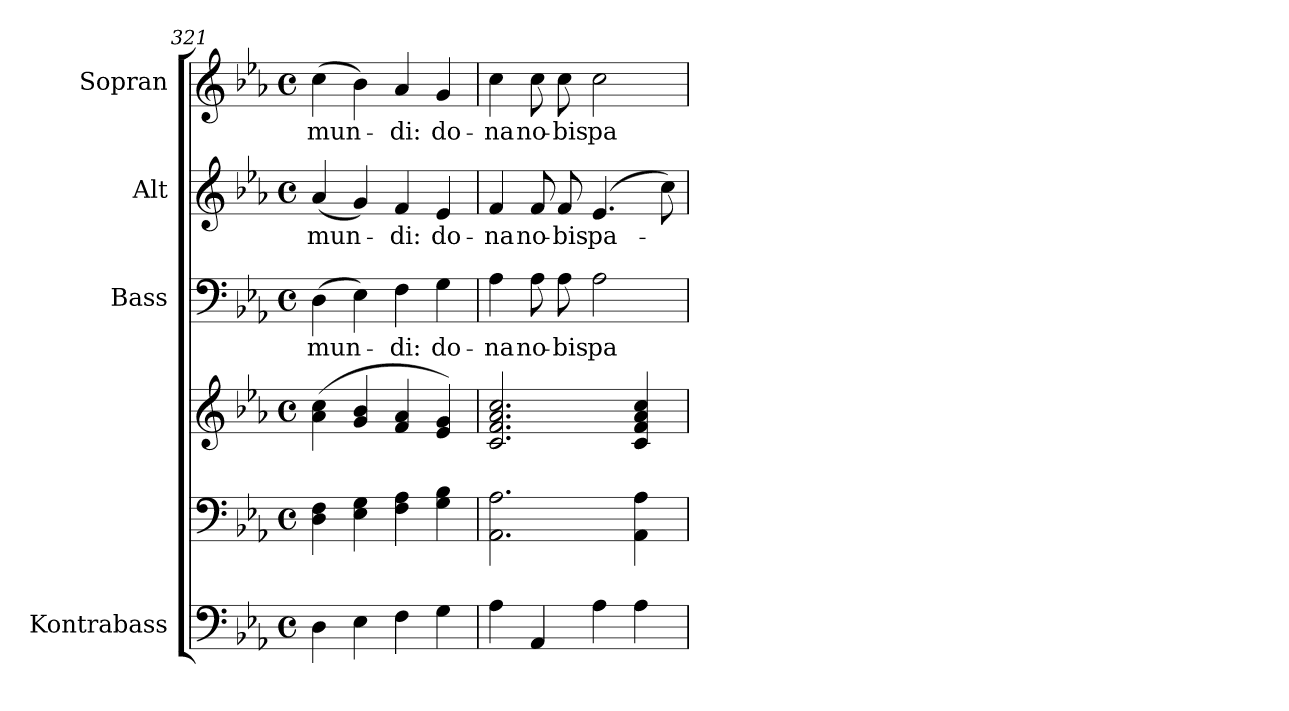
**kern	**kern	**kern	**kern	**text	**kern	**text	**kern	**text
*part5	*part4	*part4	*part3	*part3	*part2	*part2	*part1	*part1
*staff6	*staff5	*staff4	*staff3	*staff3	*staff2	*staff2	*staff1	*staff1
*I"Kontrabass	*	*	*I"Bass	*	*I"Alt	*	*I"Sopran	*
*I'Kb.	*	*	*I'B.	*	*I'A.	*	*I'S.	*
*clefF4	*clefF4	*clefG2	*clefF4	*	*clefG2	*	*clefG2	*
*ITrd7c12	*	*	*	*	*	*	*	*
*k[b-e-a-]	*k[b-e-a-]	*k[b-e-a-]	*k[b-e-a-]	*	*k[b-e-a-]	*	*k[b-e-a-]	*
*E-:	*E-:	*E-:	*E-:	*	*E-:	*	*E-:	*
*M4/4	*M4/4	*M4/4	*M4/4	*	*M4/4	*	*M4/4	*
*met(c)	*met(c)	*met(c)	*met(c)	*	*met(c)	*	*met(c)	*
=321	=321	=321	=321	=321	=321	=321	=321	=321
!	!	!	!	!LO:LY:b	!	!LO:LY:b	!	!LO:LY:b
4DD\	4D\ 4F\	(>4a-\ 4cc\	(>4D\	mun-	(<4a-/	mun-	(>4cc\	mun-
4EE-\	4E-\ 4G\	4g/ 4b-/	4E-\)	.	4g/)	.	4b-\)	.
!	!	!	!	!LO:LY:b	!	!LO:LY:b	!	!LO:LY:b
4FF\	4F\ 4A-\	4f/ 4a-/	4F\	-di:	4f/	-di:	4a-/	-di:
!	!	!	!	!LO:LY:b	!	!LO:LY:b	!	!LO:LY:b
4GG\	4G\ 4B-\	4e-/ 4g/)	4G\	do-	4e-/	do-	4g/	do-
!!LO:PB:g=z
=322	=322	=322	=322	=322	=322	=322	=322	=322
!	!	!	!	!LO:LY:b	!	!LO:LY:b	!	!LO:LY:b
4AA-\	2.AA-\ 2.A-\	2.c/ 2.f/ 2.a-/ 2.cc/	4A-\	-na	4f/	-na	4cc\	-na
!	!	!	!	!LO:LY:b	!	!LO:LY:b	!	!LO:LY:b
4AAA-/	.	.	8A-\	no-	8f/	no-	8cc\	no-
!	!	!	!	!LO:LY:b	!	!LO:LY:b	!	!LO:LY:b
.	.	.	8A-\	-bis	8f/	-bis	8cc\	-bis
!	!	!	!	!LO:LY:b	!	!LO:LY:b	!	!LO:LY:b
4AA-\	.	.	2A-\	pa-	(4.e-/	pa-	2cc\	pa-
4AA-\	4AA-\ 4A-\	4c/ 4f/ 4a-/ 4cc/	.	.	.	.	.	.
.	.	.	.	.	8cc\)	.	.	.
=	=	=	=	=	=	=	=	=
*-	*-	*-	*-	*-	*-	*-	*-	*-
